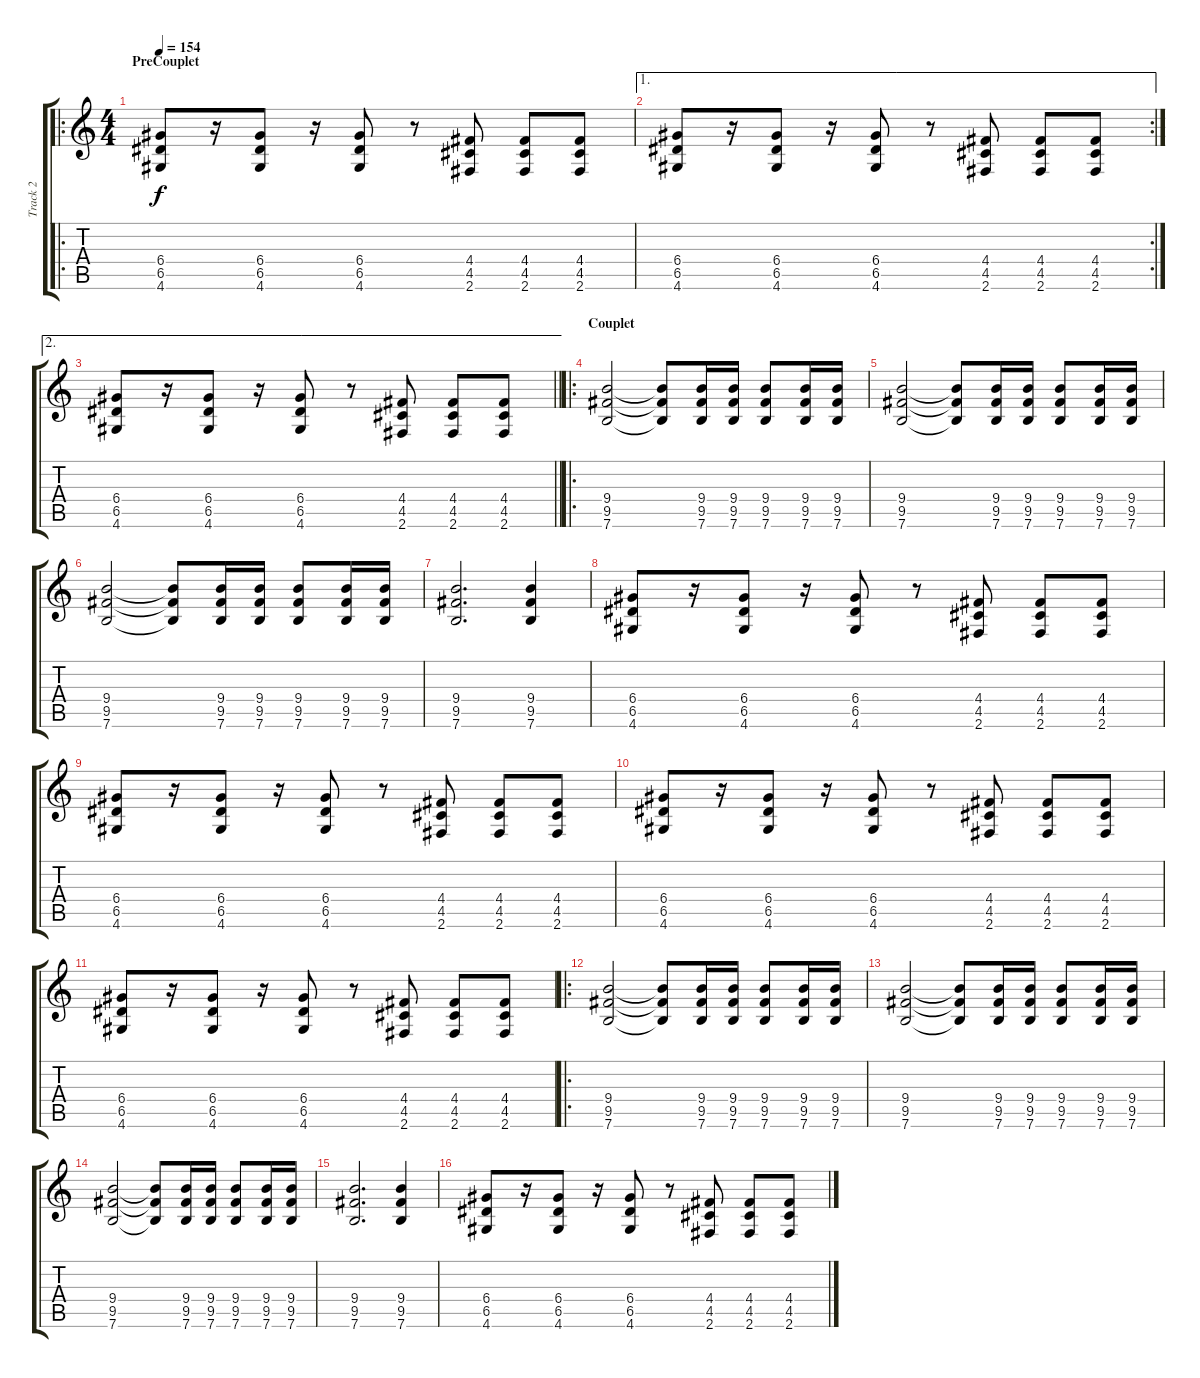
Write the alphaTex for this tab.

\track ("Track 2" "Track 2") {instrument overdrivenguitar}
\staff {score tabs}
\tuning (E4 B3 G3 D3 A2 E2) {hide}
\ro
\ts (4 4)
\section ("" "PreCouplet")
\tempo 154
\clef g2
\ks c
(6.4 6.5 4.6).8{dy f} r.16 (6.4 6.5 4.6).8 r.16 (6.4 6.5 4.6).8 r.8 (4.4 4.5 2.6).8 (4.4 4.5 2.6).8 (4.4 4.5 2.6).8 |
\ae 1
\rc 2
(6.4 6.5 4.6).8 r.16 (6.4 6.5 4.6).8 r.16 (6.4 6.5 4.6).8 r.8 (4.4 4.5 2.6).8 (4.4 4.5 2.6).8 (4.4 4.5 2.6).8 |
\ae 2
\barLineRight lightlight
(6.4 6.5 4.6).8 r.16 (6.4 6.5 4.6).8 r.16 (6.4 6.5 4.6).8 r.8 (4.4 4.5 2.6).8 (4.4 4.5 2.6).8 (4.4 4.5 2.6).8 |
\ro
\section ("" "Couplet")
(9.4 9.5 7.6).2 (9.4{t} 9.5{t} 7.6{t}).8 (9.4 9.5 7.6).16 (9.4 9.5 7.6).16 (9.4 9.5 7.6).8 (9.4 9.5 7.6).16 (9.4 9.5 7.6).16 |
(9.4 9.5 7.6).2 (9.4{t} 9.5{t} 7.6{t}).8 (9.4 9.5 7.6).16 (9.4 9.5 7.6).16 (9.4 9.5 7.6).8 (9.4 9.5 7.6).16 (9.4 9.5 7.6).16 |
(9.4 9.5 7.6).2 (9.4{t} 9.5{t} 7.6{t}).8 (9.4 9.5 7.6).16 (9.4 9.5 7.6).16 (9.4 9.5 7.6).8 (9.4 9.5 7.6).16 (9.4 9.5 7.6).16 |
(9.4 9.5 7.6).2{d} (9.4 9.5 7.6).4 |
(6.4 6.5 4.6).8 r.16 (6.4 6.5 4.6).8 r.16 (6.4 6.5 4.6).8 r.8 (4.4 4.5 2.6).8 (4.4 4.5 2.6).8 (4.4 4.5 2.6).8 |
(6.4 6.5 4.6).8 r.16 (6.4 6.5 4.6).8 r.16 (6.4 6.5 4.6).8 r.8 (4.4 4.5 2.6).8 (4.4 4.5 2.6).8 (4.4 4.5 2.6).8 |
(6.4 6.5 4.6).8 r.16 (6.4 6.5 4.6).8 r.16 (6.4 6.5 4.6).8 r.8 (4.4 4.5 2.6).8 (4.4 4.5 2.6).8 (4.4 4.5 2.6).8 |
(6.4 6.5 4.6).8 r.16 (6.4 6.5 4.6).8 r.16 (6.4 6.5 4.6).8 r.8 (4.4 4.5 2.6).8 (4.4 4.5 2.6).8 (4.4 4.5 2.6).8 |
\ro
(9.4 9.5 7.6).2 (9.4{t} 9.5{t} 7.6{t}).8 (9.4 9.5 7.6).16 (9.4 9.5 7.6).16 (9.4 9.5 7.6).8 (9.4 9.5 7.6).16 (9.4 9.5 7.6).16 |
(9.4 9.5 7.6).2 (9.4{t} 9.5{t} 7.6{t}).8 (9.4 9.5 7.6).16 (9.4 9.5 7.6).16 (9.4 9.5 7.6).8 (9.4 9.5 7.6).16 (9.4 9.5 7.6).16 |
(9.4 9.5 7.6).2 (9.4{t} 9.5{t} 7.6{t}).8 (9.4 9.5 7.6).16 (9.4 9.5 7.6).16 (9.4 9.5 7.6).8 (9.4 9.5 7.6).16 (9.4 9.5 7.6).16 |
(9.4 9.5 7.6).2{d} (9.4 9.5 7.6).4 |
(6.4 6.5 4.6).8 r.16 (6.4 6.5 4.6).8 r.16 (6.4 6.5 4.6).8 r.8 (4.4 4.5 2.6).8 (4.4 4.5 2.6).8 (4.4 4.5 2.6).8
